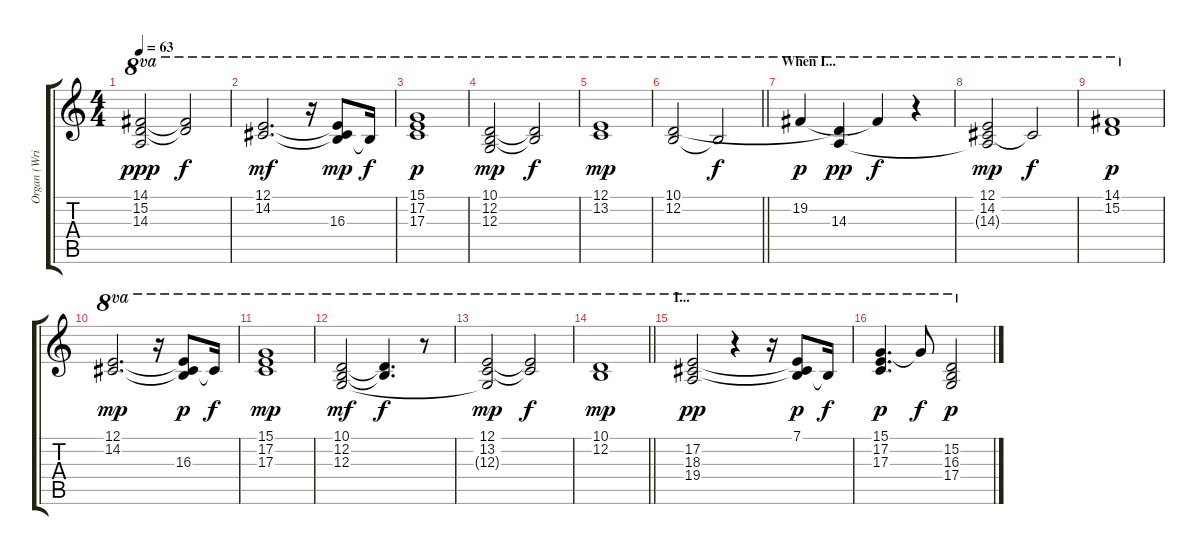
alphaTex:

\track ("Organ (Wright)" "Organ (Wri") {instrument rockorgan}
\staff {score tabs}
\tuning (E4 B3 G3 D3 A2 E2) {hide}
\ts (4 4)
\tempo 63
\clef g2
\ks c
(14.1 15.2 14.3).2{ot 8va dy ppp} (14.1{t} 15.2{t}).2{ot 8va dy f} |
(12.1 14.2).2{d ot 8va dy mf} r.16{ot 8va} (12.1{t} 14.2{t} 16.3).8{ot 8va dy mp} 16.3{t}.16{ot 8va dy f} |
(15.1 17.2 17.3).1{ot 8va dy p} |
(10.1 12.2 12.3).2{ot 8va dy mp} (10.1{t} 12.2{t}).2{ot 8va dy f} |
(12.1 13.2).1{ot 8va dy mp} |
\barLineRight lightlight
(10.1 12.2).2{ot 8va} 12.2{t}.2{ot 8va dy f} |
\section ("" "When I...")
19.2.4{ot 8va dy p} (10.1{t} 14.3).4{ot 8va dy pp} 19.2{t}.4{ot 8va dy f} r.4{ot 8va} |
(12.1 14.2 14.3{t}).2{ot 8va dy mp} 14.2{t}.2{ot 8va dy f} |
(14.1 15.2).1{ot 8va dy p} |
(12.1 14.2).2{d ot 8va dy mp} r.16{ot 8va} (12.1{t} 14.2{t} 16.3).8{ot 8va dy p} 14.2{t}.16{ot 8va dy f} |
(15.1 17.2 17.3).1{ot 8va dy mp} |
(10.1 12.2 12.3).2{ot 8va dy mf} (10.1{t} 12.2{t}).4{d ot 8va dy f} r.8{ot 8va} |
(12.1 13.2 12.3{t}).2{ot 8va dy mp} (12.1{t} 13.2{t}).2{ot 8va dy f} |
\barLineRight lightlight
(10.1 12.2).1{ot 8va dy mp} |
\section ("" "I...")
(17.2 18.3 19.4).2{ot 8va dy pp} r.4{ot 8va} r.16{ot 8va} (7.1 17.2{t} 18.3{t}).8{ot 8va dy p} 7.1{t}.16{ot 8va dy f} |
(15.1 17.2 17.3).4{d ot 8va dy p} 15.1{t}.8{ot 8va dy f} (15.2 16.3 17.4).2{ot 8va dy p}
